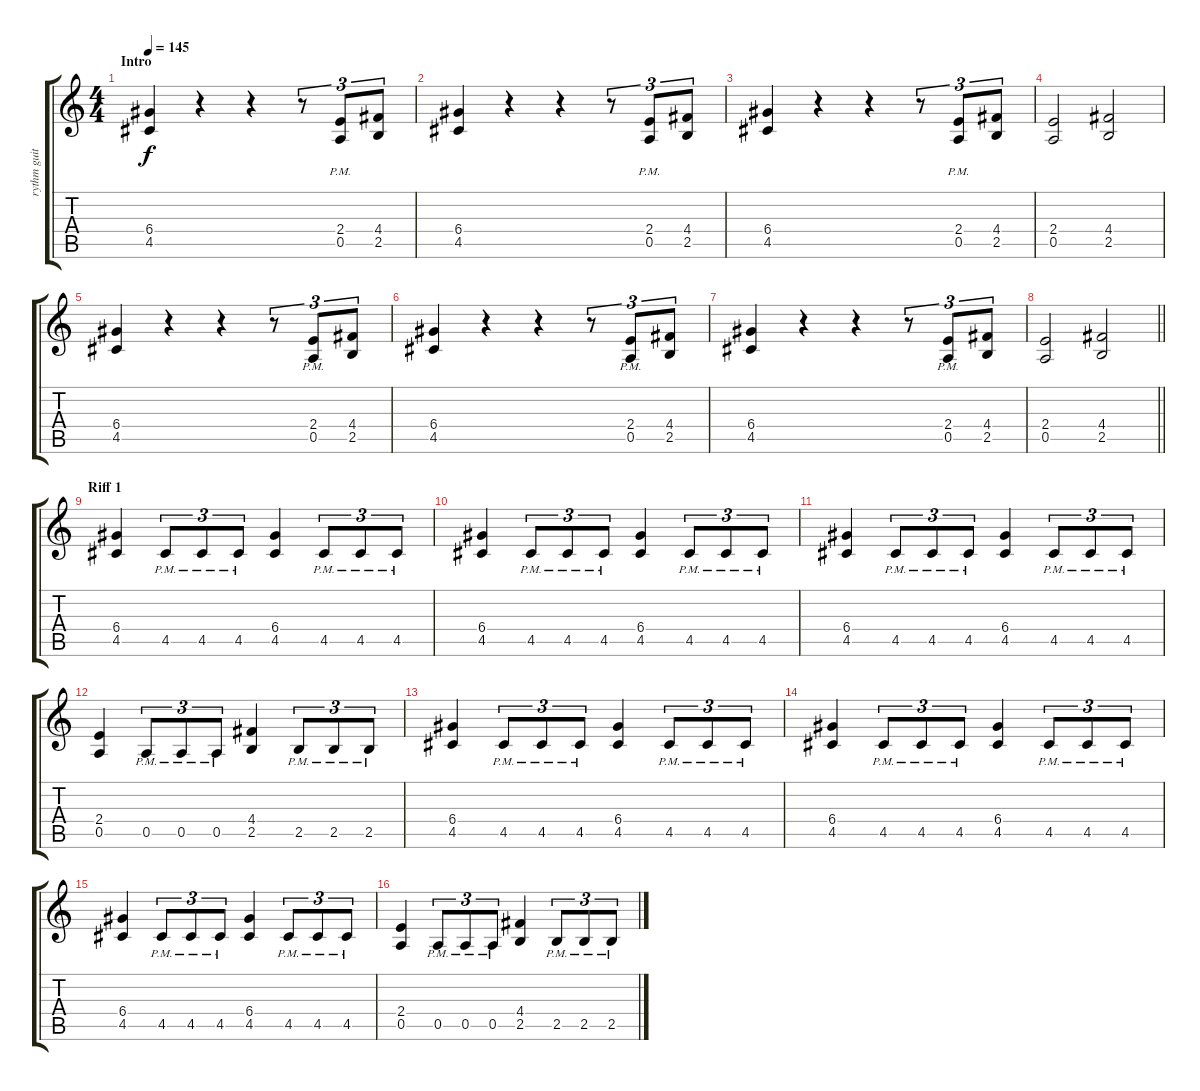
\track ("rythm guitar" "rythm guit") {instrument distortionguitar}
\staff {score tabs}
\tuning (E4 B3 G3 D3 A2 E2) {hide}
\ts (4 4)
\section ("" "Intro")
\tempo 145
\clef g2
\ks c
(6.4 4.5).4{dy f instrument distortionguitar} r.4 r.4 r.8{tu (3 2)} (2.4 0.5{pm}).8{tu (3 2)} (4.4 2.5).8{tu (3 2)} |
(6.4 4.5).4 r.4 r.4 r.8{tu (3 2)} (2.4 0.5{pm}).8{tu (3 2)} (4.4 2.5).8{tu (3 2)} |
(6.4 4.5).4 r.4 r.4 r.8{tu (3 2)} (2.4 0.5{pm}).8{tu (3 2)} (4.4 2.5).8{tu (3 2)} |
(2.4 0.5).2 (4.4 2.5).2 |
(6.4 4.5).4 r.4 r.4 r.8{tu (3 2)} (2.4 0.5{pm}).8{tu (3 2)} (4.4 2.5).8{tu (3 2)} |
(6.4 4.5).4 r.4 r.4 r.8{tu (3 2)} (2.4 0.5{pm}).8{tu (3 2)} (4.4 2.5).8{tu (3 2)} |
(6.4 4.5).4 r.4 r.4 r.8{tu (3 2)} (2.4 0.5{pm}).8{tu (3 2)} (4.4 2.5).8{tu (3 2)} |
\barLineRight lightlight
(2.4 0.5).2 (4.4 2.5).2 |
\section ("" "Riff 1")
(6.4 4.5).4 4.5{pm}.8{tu (3 2)} 4.5{pm}.8{tu (3 2)} 4.5{pm}.8{tu (3 2)} (6.4 4.5).4 4.5{pm}.8{tu (3 2)} 4.5{pm}.8{tu (3 2)} 4.5{pm}.8{tu (3 2)} |
(6.4 4.5).4 4.5{pm}.8{tu (3 2)} 4.5{pm}.8{tu (3 2)} 4.5{pm}.8{tu (3 2)} (6.4 4.5).4 4.5{pm}.8{tu (3 2)} 4.5{pm}.8{tu (3 2)} 4.5{pm}.8{tu (3 2)} |
(6.4 4.5).4 4.5{pm}.8{tu (3 2)} 4.5{pm}.8{tu (3 2)} 4.5{pm}.8{tu (3 2)} (6.4 4.5).4 4.5{pm}.8{tu (3 2)} 4.5{pm}.8{tu (3 2)} 4.5{pm}.8{tu (3 2)} |
(2.4 0.5).4 0.5{pm}.8{tu (3 2)} 0.5{pm}.8{tu (3 2)} 0.5{pm}.8{tu (3 2)} (4.4 2.5).4 2.5{pm}.8{tu (3 2)} 2.5{pm}.8{tu (3 2)} 2.5{pm}.8{tu (3 2)} |
(6.4 4.5).4 4.5{pm}.8{tu (3 2)} 4.5{pm}.8{tu (3 2)} 4.5{pm}.8{tu (3 2)} (6.4 4.5).4 4.5{pm}.8{tu (3 2)} 4.5{pm}.8{tu (3 2)} 4.5{pm}.8{tu (3 2)} |
(6.4 4.5).4 4.5{pm}.8{tu (3 2)} 4.5{pm}.8{tu (3 2)} 4.5{pm}.8{tu (3 2)} (6.4 4.5).4 4.5{pm}.8{tu (3 2)} 4.5{pm}.8{tu (3 2)} 4.5{pm}.8{tu (3 2)} |
(6.4 4.5).4 4.5{pm}.8{tu (3 2)} 4.5{pm}.8{tu (3 2)} 4.5{pm}.8{tu (3 2)} (6.4 4.5).4 4.5{pm}.8{tu (3 2)} 4.5{pm}.8{tu (3 2)} 4.5{pm}.8{tu (3 2)} |
(2.4 0.5).4 0.5{pm}.8{tu (3 2)} 0.5{pm}.8{tu (3 2)} 0.5{pm}.8{tu (3 2)} (4.4 2.5).4 2.5{pm}.8{tu (3 2)} 2.5{pm}.8{tu (3 2)} 2.5{pm}.8{tu (3 2)}
